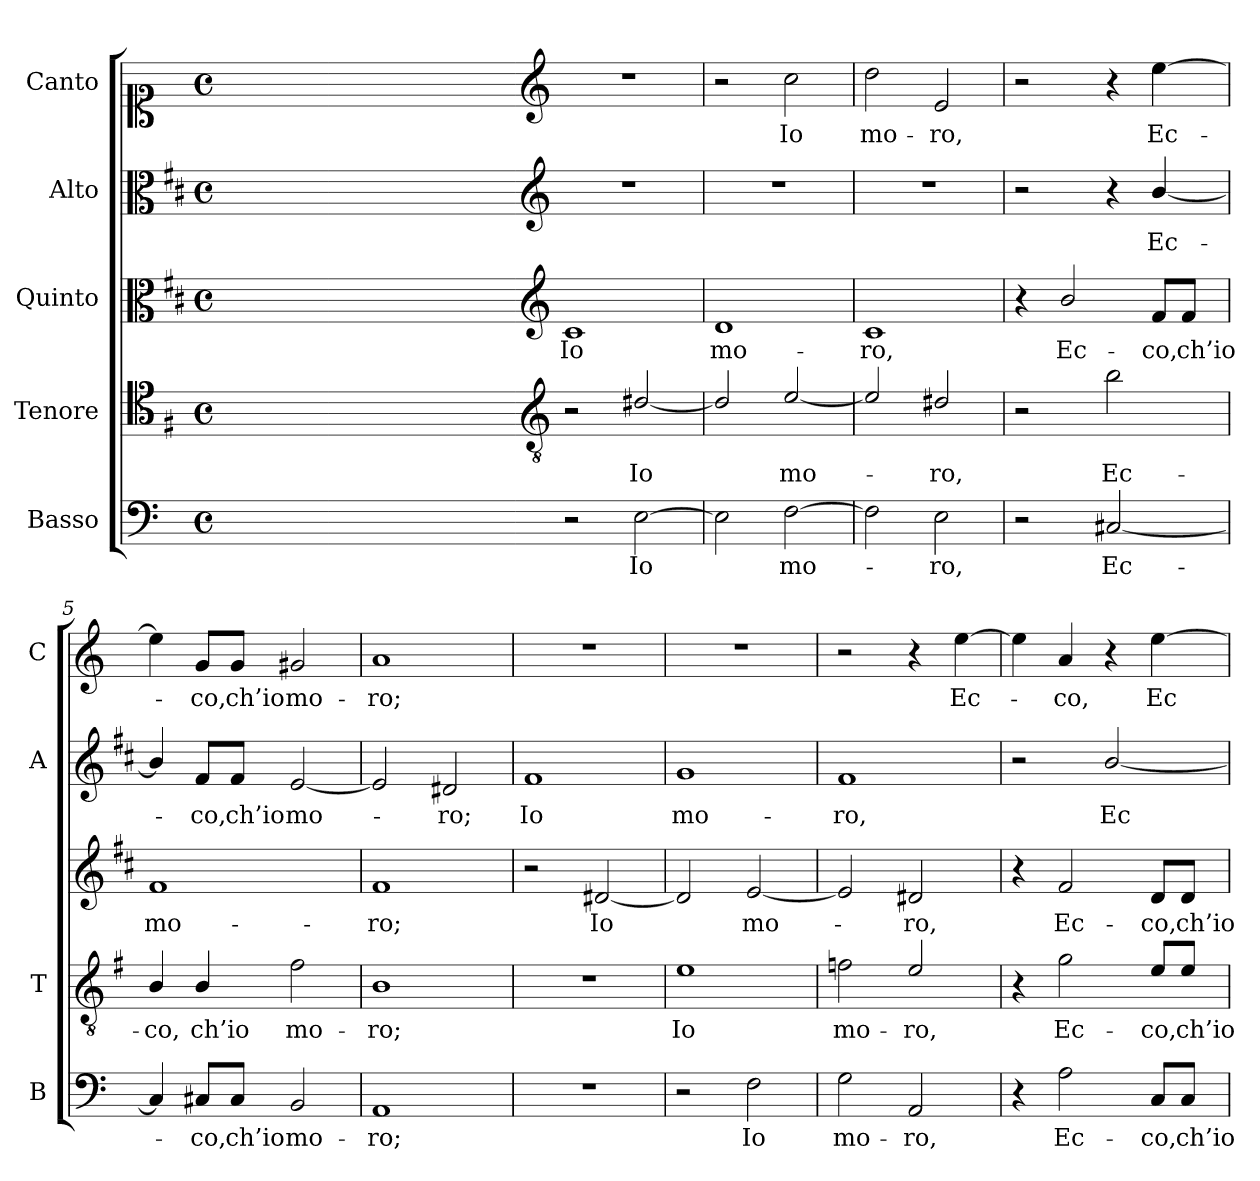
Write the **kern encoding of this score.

**kern	**text	**kern	**text	**kern	**text	**kern	**text	**kern	**text
*part5	*part5	*part4	*part4	*part3	*part3	*part2	*part2	*part1	*part1
*staff5	*staff5	*staff4	*staff4	*staff3	*staff3	*staff2	*staff2	*staff1	*staff1
*I"Basso	*	*I"Tenore	*	*I"Quinto	*	*I"Alto	*	*I"Canto	*
*I'B	*	*I'T	*	*	*	*I'A	*	*I'C	*
*clefF4	*	*clefC4	*	*clefC3	*	*clefC3	*	*clefC1	*
*	*	*ITrd4c7	*	*ITrd1c2	*	*ITrd1c2	*	*	*
*k[]	*	*k[]	*	*k[]	*	*k[]	*	*k[]	*
*C:	*	*C:	*	*C:	*	*C:	*	*C:	*
*M4/4	*	*M4/4	*	*M4/4	*	*M4/4	*	*M4/4	*
*met(c)	*	*met(c)	*	*met(c)	*	*met(c)	*	*met(c)	*
=	=	=	=	=	=	=	=	=	=
1ryy	.	1ryy	.	1ryy	.	1ryy	.	1ryy	.
=1X-	=1X-	=1X-	=1X-	=1X-	=1X-	=1X-	=1X-	=1X-	=1X-
4ryy	.	4ryy	.	4ryy	.	4ryy	.	4ryy	.
4ryy	.	4ryy	.	4ryy	.	4ryy	.	4ryy	.
4ryy	.	4ryy	.	4ryy	.	4ryy	.	4ryy	.
4ryy	.	4ryy	.	4ryy	.	4ryy	.	4ryy	.
=1-	=1-	=1-	=1-	=1-	=1-	=1-	=1-	=1-	=1-
*	*	*clefGv2	*	*clefG2	*	*clefG2	*	*clefG2	*
!	!	!	!	!	!LO:LY:b	!	!	!	!
2r	.	2r	.	1B	Io	1r	.	1r	.
!	!LO:LY:b	!	!LO:LY:b	!	!	!	!	!	!
[2E\	Io	[2G#X/	Io	.	.	.	.	.	.
=2	=2	=2	=2	=2	=2	=2	=2	=2	=2
!	!	!	!	!	!LO:LY:b	!	!	!	!
2E\]	.	2G#/]	.	1c	mo-	1r	.	2r	.
!	!LO:LY:b	!	!LO:LY:b	!	!	!	!	!	!LO:LY:b
[2F\	mo-	[2A/	mo-	.	.	.	.	2cc\	Io
=3	=3	=3	=3	=3	=3	=3	=3	=3	=3
!	!	!	!	!	!LO:LY:b	!	!	!	!LO:LY:b
2F\]	.	2A/]	.	1B	-ro,	1r	.	2dd\	mo-
!	!LO:LY:b	!	!LO:LY:b	!	!	!	!	!	!LO:LY:b
2E\	-ro,	2G#X/	-ro,	.	.	.	.	2e/	-ro,
=4	=4	=4	=4	=4	=4	=4	=4	=4	=4
2r	.	2r	.	4r	.	2r	.	2r	.
!	!	!	!	!	!LO:LY:b	!	!	!	!
.	.	.	.	2a/	Ec-	.	.	.	.
!	!LO:LY:b	!	!LO:LY:b	!	!	!	!	!	!
[2C#X/	Ec-	2e\	Ec-	.	.	4r	.	4r	.
!	!	!	!	!	!LO:LY:b	!	!LO:LY:b	!	!LO:LY:b
.	.	.	.	8e/L	-co,	[4a/	Ec-	[4ee\	Ec-
!	!	!	!	!	!LO:LY:b	!	!	!	!
.	.	.	.	8e/J	ch’io	.	.	.	.
=5	=5	=5	=5	=5	=5	=5	=5	=5	=5
!	!	!	!LO:LY:b	!	!LO:LY:b	!	!	!	!
4C#/]	.	4E/	-co,	1e	mo-	4a/]	.	4ee\]	.
!	!LO:LY:b	!	!LO:LY:b	!	!	!	!LO:LY:b	!	!LO:LY:b
8C#X/L	-co,	4E/	ch’io	.	.	8e/L	-co,	8g/L	-co,
!	!LO:LY:b	!	!	!	!	!	!LO:LY:b	!	!LO:LY:b
8C#/J	ch’io	.	.	.	.	8e/J	ch’io	8g/J	ch’io
!	!LO:LY:b	!	!LO:LY:b	!	!	!	!LO:LY:b	!	!LO:LY:b
2BB/	mo-	2B\	mo-	.	.	[2d/	mo-	2g#X/	mo-
=6	=6	=6	=6	=6	=6	=6	=6	=6	=6
!	!LO:LY:b	!	!LO:LY:b	!	!LO:LY:b	!	!	!	!LO:LY:b
1AA	-ro;	1E	-ro;	1e	-ro;	2d/]	.	1a	-ro;
!	!	!	!	!	!	!	!LO:LY:b	!	!
.	.	.	.	.	.	2c#X/	-ro;	.	.
!!LO:LB:g=z
=7	=7	=7	=7	=7	=7	=7	=7	=7	=7
!	!	!	!	!	!	!	!LO:LY:b	!	!
1r	.	1r	.	2r	.	1e	Io	1r	.
!	!	!	!	!	!LO:LY:b	!	!	!	!
.	.	.	.	[2c#X/	Io	.	.	.	.
=8	=8	=8	=8	=8	=8	=8	=8	=8	=8
!	!	!	!LO:LY:b	!	!	!	!LO:LY:b	!	!
2r	.	1A	Io	2c#/]	.	1f	mo-	1r	.
!	!LO:LY:b	!	!	!	!LO:LY:b	!	!	!	!
2F\	Io	.	.	[2d/	mo-	.	.	.	.
=9	=9	=9	=9	=9	=9	=9	=9	=9	=9
!	!LO:LY:b	!	!LO:LY:b	!	!	!	!LO:LY:b	!	!
2G\	mo-	2B-X\	mo-	2d/]	.	1e	-ro,	2r	.
!	!LO:LY:b	!	!LO:LY:b	!	!LO:LY:b	!	!	!	!
2AA/	-ro,	2A/	-ro,	2c#X/	-ro,	.	.	4r	.
!	!	!	!	!	!	!	!	!	!LO:LY:b
.	.	.	.	.	.	.	.	[4ee\	Ec-
=10	=10	=10	=10	=10	=10	=10	=10	=10	=10
4r	.	4r	.	4r	.	2r	.	4ee\]	.
!	!LO:LY:b	!	!LO:LY:b	!	!LO:LY:b	!	!	!	!LO:LY:b
2A\	Ec-	2c\	Ec-	2e/	Ec-	.	.	4a/	-co,
!	!	!	!	!	!	!	!LO:LY:b	!	!
.	.	.	.	.	.	[2a/	Ec-	4r	.
!	!LO:LY:b	!	!LO:LY:b	!	!LO:LY:b	!	!	!	!LO:LY:b
8C/L	-co,	8A/L	-co,	8c/L	-co,	.	.	[4ee\	Ec-
!	!LO:LY:b	!	!LO:LY:b	!	!LO:LY:b	!	!	!	!
8C/J	ch’io	8A/J	ch’io	8c/J	ch’io	.	.	.	.
=	=	=	=	=	=	=	=	=	=
*-	*-	*-	*-	*-	*-	*-	*-	*-	*-
